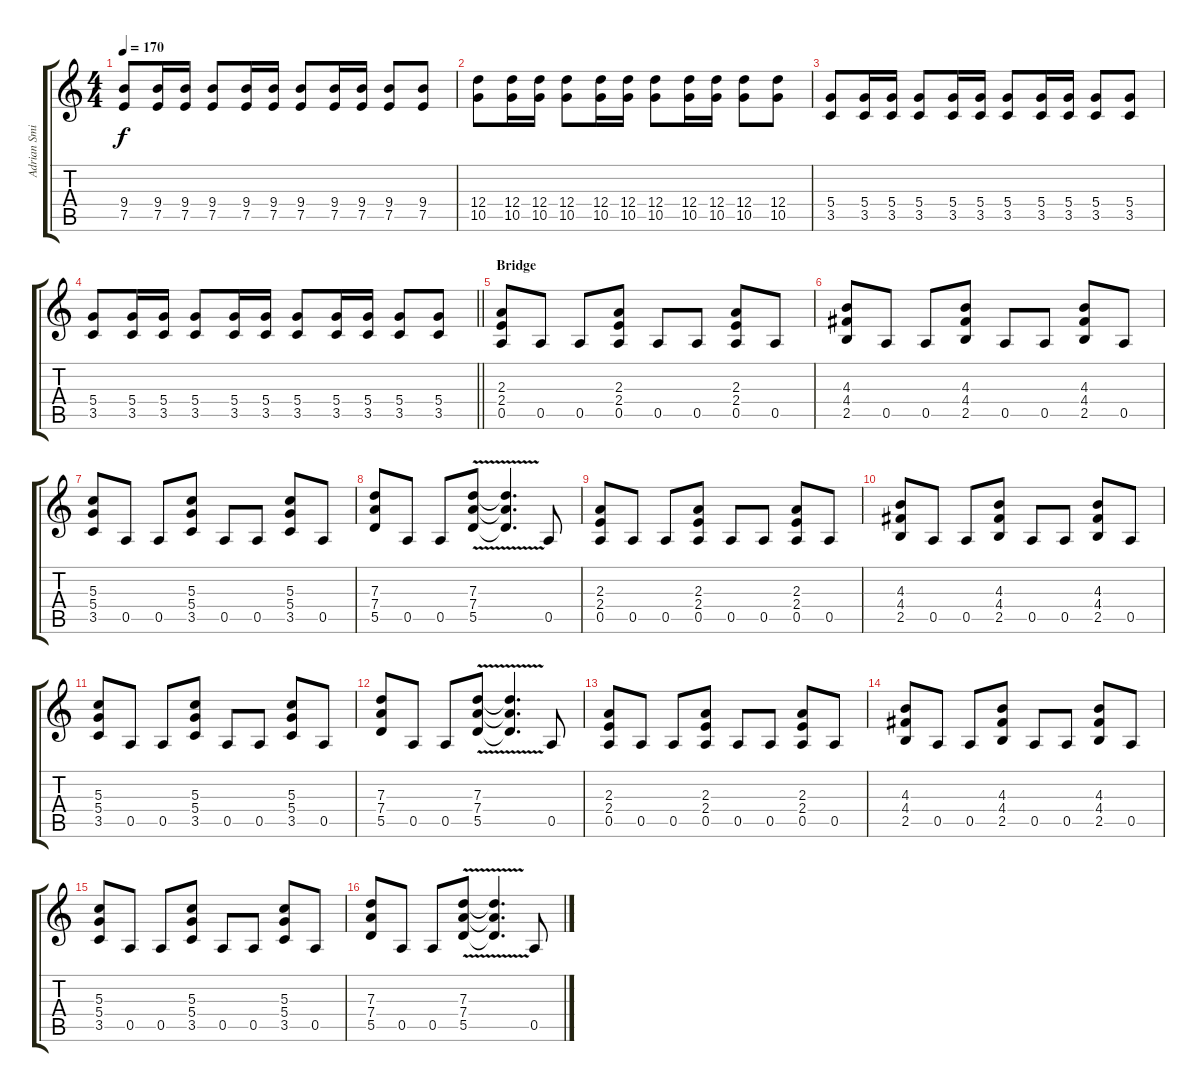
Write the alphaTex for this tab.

\track ("Adrian Smith" "Adrian Smi") {instrument overdrivenguitar}
\staff {score tabs}
\tuning (E4 B3 G3 D3 A2 E2) {hide}
\ts (4 4)
\tempo 170
\clef g2
\ks c
(9.4 7.5).8{dy f} (9.4 7.5).16 (9.4 7.5).16 (9.4 7.5).8 (9.4 7.5).16 (9.4 7.5).16 (9.4 7.5).8 (9.4 7.5).16 (9.4 7.5).16 (9.4 7.5).8 (9.4 7.5).8 |
(12.4 10.5).8 (12.4 10.5).16 (12.4 10.5).16 (12.4 10.5).8 (12.4 10.5).16 (12.4 10.5).16 (12.4 10.5).8 (12.4 10.5).16 (12.4 10.5).16 (12.4 10.5).8 (12.4 10.5).8 |
(5.4 3.5).8 (5.4 3.5).16 (5.4 3.5).16 (5.4 3.5).8 (5.4 3.5).16 (5.4 3.5).16 (5.4 3.5).8 (5.4 3.5).16 (5.4 3.5).16 (5.4 3.5).8 (5.4 3.5).8 |
\barLineRight lightlight
(5.4 3.5).8 (5.4 3.5).16 (5.4 3.5).16 (5.4 3.5).8 (5.4 3.5).16 (5.4 3.5).16 (5.4 3.5).8 (5.4 3.5).16 (5.4 3.5).16 (5.4 3.5).8 (5.4 3.5).8 |
\section ("" "Bridge")
(2.3 2.4 0.5).8 0.5.8 0.5.8 (2.3 2.4 0.5).8 0.5.8 0.5.8 (2.3 2.4 0.5).8 0.5.8 |
(4.3 4.4 2.5).8 0.5.8 0.5.8 (4.3 4.4 2.5).8 0.5.8 0.5.8 (4.3 4.4 2.5).8 0.5.8 |
(5.3 5.4 3.5).8 0.5.8 0.5.8 (5.3 5.4 3.5).8 0.5.8 0.5.8 (5.3 5.4 3.5).8 0.5.8 |
(7.3 7.4 5.5).8 0.5.8 0.5.8 (7.3{v} 7.4 5.5).8 (7.3{t} 7.4{t} 5.5{t}).4{d} 0.5.8 |
(2.3 2.4 0.5).8 0.5.8 0.5.8 (2.3 2.4 0.5).8 0.5.8 0.5.8 (2.3 2.4 0.5).8 0.5.8 |
(4.3 4.4 2.5).8 0.5.8 0.5.8 (4.3 4.4 2.5).8 0.5.8 0.5.8 (4.3 4.4 2.5).8 0.5.8 |
(5.3 5.4 3.5).8 0.5.8 0.5.8 (5.3 5.4 3.5).8 0.5.8 0.5.8 (5.3 5.4 3.5).8 0.5.8 |
(7.3 7.4 5.5).8 0.5.8 0.5.8 (7.3{v} 7.4 5.5).8 (7.3{t} 7.4{t} 5.5{t}).4{d} 0.5.8 |
(2.3 2.4 0.5).8 0.5.8 0.5.8 (2.3 2.4 0.5).8 0.5.8 0.5.8 (2.3 2.4 0.5).8 0.5.8 |
(4.3 4.4 2.5).8 0.5.8 0.5.8 (4.3 4.4 2.5).8 0.5.8 0.5.8 (4.3 4.4 2.5).8 0.5.8 |
(5.3 5.4 3.5).8 0.5.8 0.5.8 (5.3 5.4 3.5).8 0.5.8 0.5.8 (5.3 5.4 3.5).8 0.5.8 |
(7.3 7.4 5.5).8 0.5.8 0.5.8 (7.3{v} 7.4 5.5).8 (7.3{t} 7.4{t} 5.5{t}).4{d} 0.5.8
